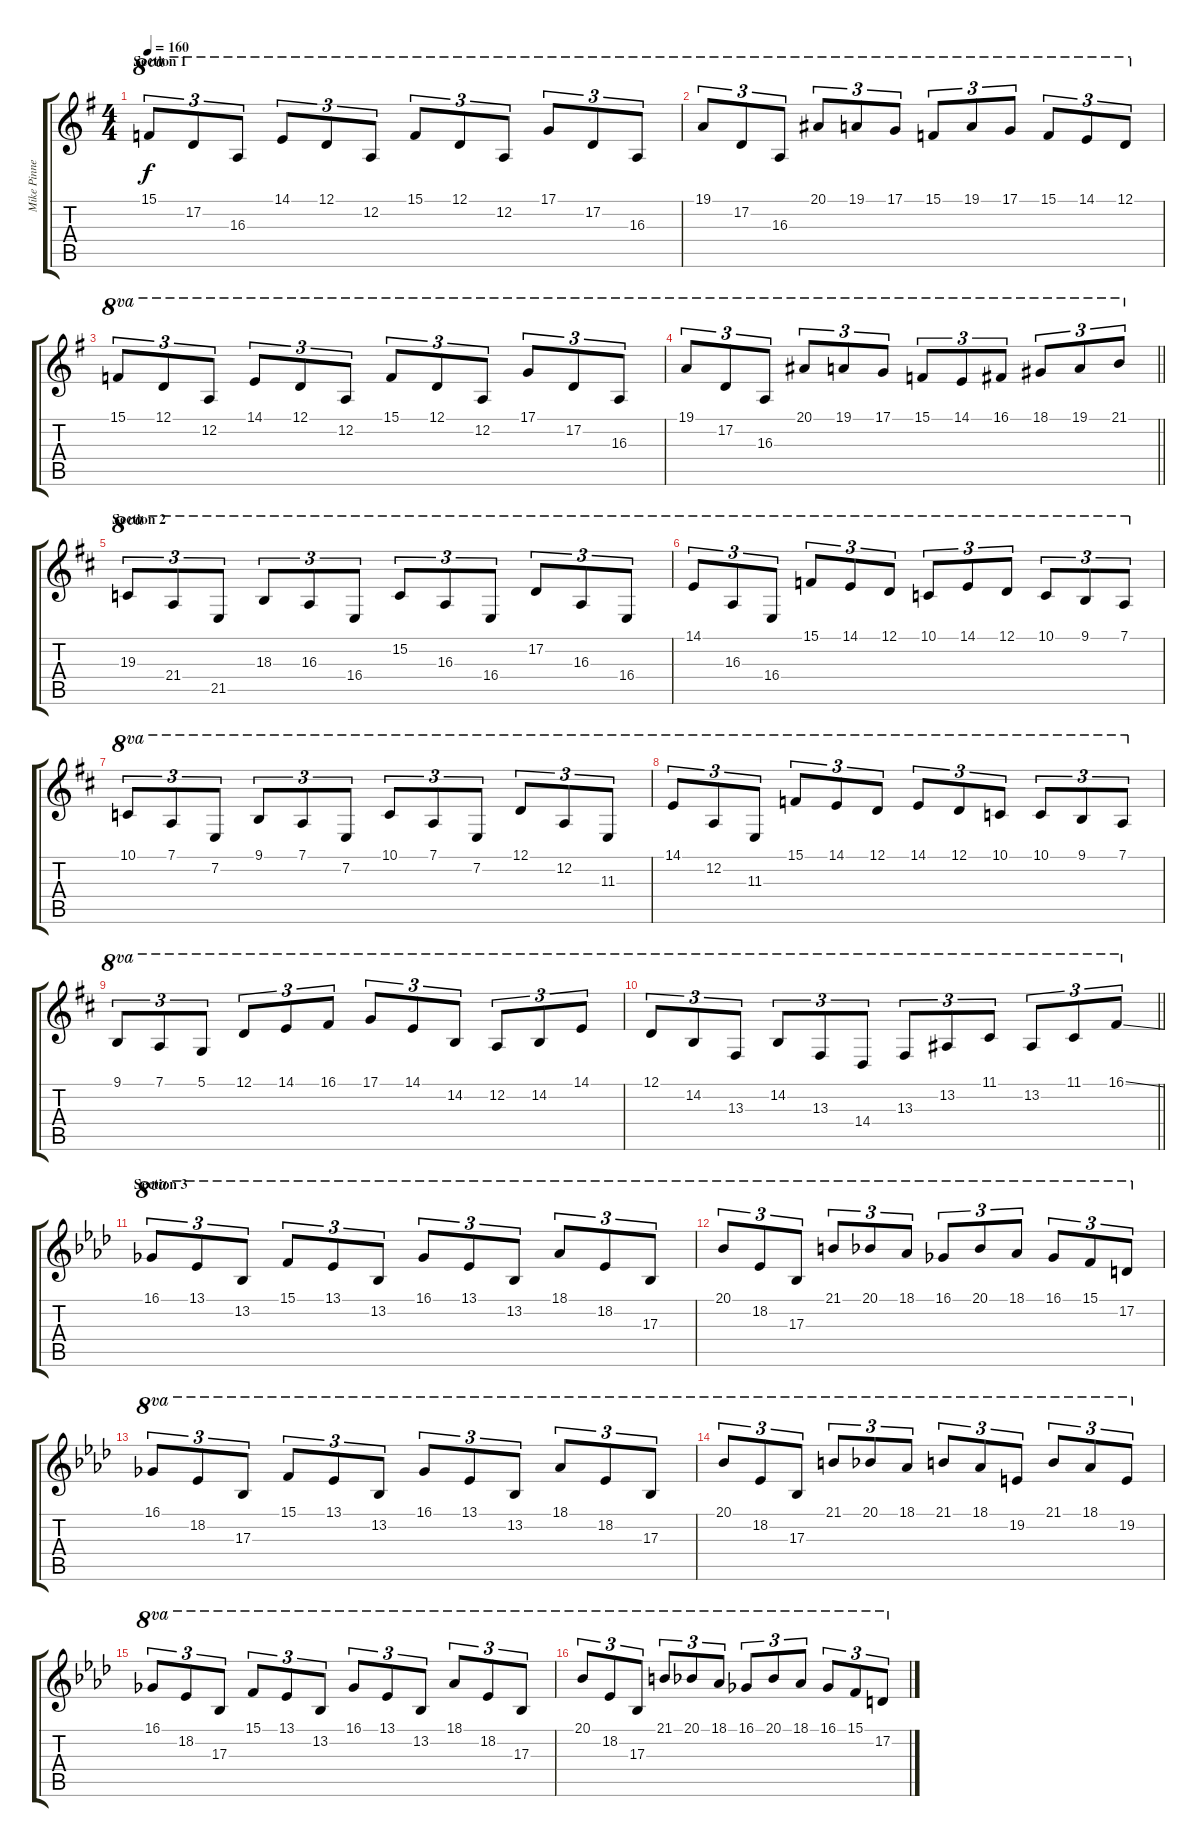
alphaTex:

\track ("Mike Pinnella (piano)" "Mike Pinne") {instrument harpsichord}
\staff {score tabs}
\tuning (D4 A3 F3 C3 G2 D2) {hide}
\ts (4 4)
\section ("" "Section 1")
\tempo 160
\clef g2
\ks eminor
15.1.8{tu (3 2) ot 8va dy f instrument harpsichord} 17.2.8{tu (3 2) ot 8va} 16.3.8{tu (3 2) ot 8va} 14.1.8{tu (3 2) ot 8va} 12.1.8{tu (3 2) ot 8va} 12.2.8{tu (3 2) ot 8va} 15.1.8{tu (3 2) ot 8va} 12.1.8{tu (3 2) ot 8va} 12.2.8{tu (3 2) ot 8va} 17.1.8{tu (3 2) ot 8va} 17.2.8{tu (3 2) ot 8va} 16.3.8{tu (3 2) ot 8va} |
19.1.8{tu (3 2) ot 8va} 17.2.8{tu (3 2) ot 8va} 16.3.8{tu (3 2) ot 8va} 20.1.8{tu (3 2) ot 8va} 19.1.8{tu (3 2) ot 8va} 17.1.8{tu (3 2) ot 8va} 15.1.8{tu (3 2) ot 8va} 19.1.8{tu (3 2) ot 8va} 17.1.8{tu (3 2) ot 8va} 15.1.8{tu (3 2) ot 8va} 14.1.8{tu (3 2) ot 8va} 12.1.8{tu (3 2) ot 8va} |
15.1.8{tu (3 2) ot 8va} 12.1.8{tu (3 2) ot 8va} 12.2.8{tu (3 2) ot 8va} 14.1.8{tu (3 2) ot 8va} 12.1.8{tu (3 2) ot 8va} 12.2.8{tu (3 2) ot 8va} 15.1.8{tu (3 2) ot 8va} 12.1.8{tu (3 2) ot 8va} 12.2.8{tu (3 2) ot 8va} 17.1.8{tu (3 2) ot 8va} 17.2.8{tu (3 2) ot 8va} 16.3.8{tu (3 2) ot 8va} |
\barLineRight lightlight
19.1.8{tu (3 2) ot 8va} 17.2.8{tu (3 2) ot 8va} 16.3.8{tu (3 2) ot 8va} 20.1.8{tu (3 2) ot 8va} 19.1.8{tu (3 2) ot 8va} 17.1.8{tu (3 2) ot 8va} 15.1.8{tu (3 2) ot 8va} 14.1.8{tu (3 2) ot 8va} 16.1.8{tu (3 2) ot 8va} 18.1.8{tu (3 2) ot 8va} 19.1.8{tu (3 2) ot 8va} 21.1.8{tu (3 2) ot 8va} |
\section ("" "Section 2")
\ks bminor
19.3.8{tu (3 2) ot 8va} 21.4.8{tu (3 2) ot 8va} 21.5.8{tu (3 2) ot 8va} 18.3.8{tu (3 2) ot 8va} 16.3.8{tu (3 2) ot 8va} 16.4.8{tu (3 2) ot 8va} 15.2.8{tu (3 2) ot 8va} 16.3.8{tu (3 2) ot 8va} 16.4.8{tu (3 2) ot 8va} 17.2.8{tu (3 2) ot 8va} 16.3.8{tu (3 2) ot 8va} 16.4.8{tu (3 2) ot 8va} |
14.1.8{tu (3 2) ot 8va} 16.3.8{tu (3 2) ot 8va} 16.4.8{tu (3 2) ot 8va} 15.1.8{tu (3 2) ot 8va} 14.1.8{tu (3 2) ot 8va} 12.1.8{tu (3 2) ot 8va} 10.1.8{tu (3 2) ot 8va} 14.1.8{tu (3 2) ot 8va} 12.1.8{tu (3 2) ot 8va} 10.1.8{tu (3 2) ot 8va} 9.1.8{tu (3 2) ot 8va} 7.1.8{tu (3 2) ot 8va} |
10.1.8{tu (3 2) ot 8va} 7.1.8{tu (3 2) ot 8va} 7.2.8{tu (3 2) ot 8va} 9.1.8{tu (3 2) ot 8va} 7.1.8{tu (3 2) ot 8va} 7.2.8{tu (3 2) ot 8va} 10.1.8{tu (3 2) ot 8va} 7.1.8{tu (3 2) ot 8va} 7.2.8{tu (3 2) ot 8va} 12.1.8{tu (3 2) ot 8va} 12.2.8{tu (3 2) ot 8va} 11.3.8{tu (3 2) ot 8va} |
14.1.8{tu (3 2) ot 8va} 12.2.8{tu (3 2) ot 8va} 11.3.8{tu (3 2) ot 8va} 15.1.8{tu (3 2) ot 8va} 14.1.8{tu (3 2) ot 8va} 12.1.8{tu (3 2) ot 8va} 14.1.8{tu (3 2) ot 8va} 12.1.8{tu (3 2) ot 8va} 10.1.8{tu (3 2) ot 8va} 10.1.8{tu (3 2) ot 8va} 9.1.8{tu (3 2) ot 8va} 7.1.8{tu (3 2) ot 8va} |
9.1.8{tu (3 2) ot 8va} 7.1.8{tu (3 2) ot 8va} 5.1.8{tu (3 2) ot 8va} 12.1.8{tu (3 2) ot 8va} 14.1.8{tu (3 2) ot 8va} 16.1.8{tu (3 2) ot 8va} 17.1.8{tu (3 2) ot 8va} 14.1.8{tu (3 2) ot 8va} 14.2.8{tu (3 2) ot 8va} 12.2.8{tu (3 2) ot 8va} 14.2.8{tu (3 2) ot 8va} 14.1.8{tu (3 2) ot 8va} |
\barLineRight lightlight
12.1.8{tu (3 2) ot 8va} 14.2.8{tu (3 2) ot 8va} 13.3.8{tu (3 2) ot 8va} 14.2.8{tu (3 2) ot 8va} 13.3.8{tu (3 2) ot 8va} 14.4.8{tu (3 2) ot 8va} 13.3.8{tu (3 2) ot 8va} 13.2.8{tu (3 2) ot 8va} 11.1.8{tu (3 2) ot 8va} 13.2.8{tu (3 2) ot 8va} 11.1.8{tu (3 2) ot 8va} 16.1{ss}.8{tu (3 2) ot 8va} |
\section ("" "Section 3")
\ks fminor
16.1.8{tu (3 2) ot 8va volume 12 balance 8} 13.1.8{tu (3 2) ot 8va} 13.2.8{tu (3 2) ot 8va} 15.1.8{tu (3 2) ot 8va} 13.1.8{tu (3 2) ot 8va} 13.2.8{tu (3 2) ot 8va} 16.1.8{tu (3 2) ot 8va} 13.1.8{tu (3 2) ot 8va} 13.2.8{tu (3 2) ot 8va} 18.1.8{tu (3 2) ot 8va} 18.2.8{tu (3 2) ot 8va} 17.3.8{tu (3 2) ot 8va} |
20.1.8{tu (3 2) ot 8va} 18.2.8{tu (3 2) ot 8va} 17.3.8{tu (3 2) ot 8va} 21.1.8{tu (3 2) ot 8va} 20.1.8{tu (3 2) ot 8va} 18.1.8{tu (3 2) ot 8va} 16.1.8{tu (3 2) ot 8va} 20.1.8{tu (3 2) ot 8va} 18.1.8{tu (3 2) ot 8va} 16.1.8{tu (3 2) ot 8va} 15.1.8{tu (3 2) ot 8va} 17.2.8{tu (3 2) ot 8va} |
16.1.8{tu (3 2) ot 8va} 18.2.8{tu (3 2) ot 8va} 17.3.8{tu (3 2) ot 8va} 15.1.8{tu (3 2) ot 8va} 13.1.8{tu (3 2) ot 8va} 13.2.8{tu (3 2) ot 8va} 16.1.8{tu (3 2) ot 8va} 13.1.8{tu (3 2) ot 8va} 13.2.8{tu (3 2) ot 8va} 18.1.8{tu (3 2) ot 8va} 18.2.8{tu (3 2) ot 8va} 17.3.8{tu (3 2) ot 8va} |
20.1.8{tu (3 2) ot 8va} 18.2.8{tu (3 2) ot 8va} 17.3.8{tu (3 2) ot 8va} 21.1.8{tu (3 2) ot 8va} 20.1.8{tu (3 2) ot 8va} 18.1.8{tu (3 2) ot 8va} 21.1.8{tu (3 2) ot 8va} 18.1.8{tu (3 2) ot 8va} 19.2.8{tu (3 2) ot 8va} 21.1.8{tu (3 2) ot 8va} 18.1.8{tu (3 2) ot 8va} 19.2.8{tu (3 2) ot 8va} |
16.1.8{tu (3 2) ot 8va} 18.2.8{tu (3 2) ot 8va} 17.3.8{tu (3 2) ot 8va} 15.1.8{tu (3 2) ot 8va} 13.1.8{tu (3 2) ot 8va} 13.2.8{tu (3 2) ot 8va} 16.1.8{tu (3 2) ot 8va} 13.1.8{tu (3 2) ot 8va} 13.2.8{tu (3 2) ot 8va} 18.1.8{tu (3 2) ot 8va} 18.2.8{tu (3 2) ot 8va} 17.3.8{tu (3 2) ot 8va} |
20.1.8{tu (3 2) ot 8va} 18.2.8{tu (3 2) ot 8va} 17.3.8{tu (3 2) ot 8va} 21.1.8{tu (3 2) ot 8va} 20.1.8{tu (3 2) ot 8va} 18.1.8{tu (3 2) ot 8va} 16.1.8{tu (3 2) ot 8va} 20.1.8{tu (3 2) ot 8va} 18.1.8{tu (3 2) ot 8va} 16.1.8{tu (3 2) ot 8va} 15.1.8{tu (3 2) ot 8va} 17.2.8{tu (3 2) ot 8va}
